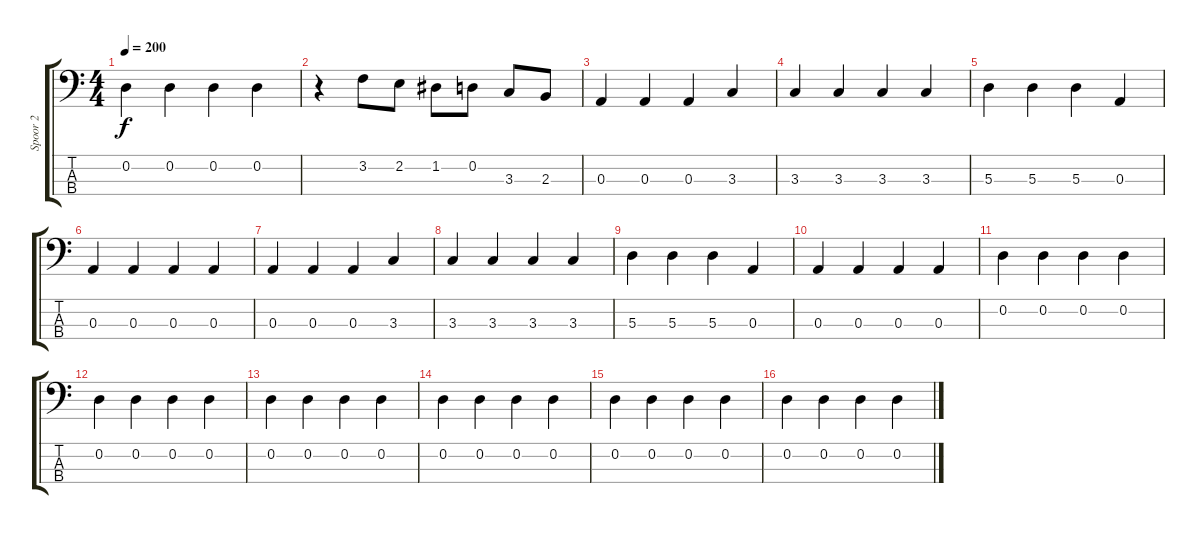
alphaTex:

\track ("Spoor 2" "Spoor 2") {instrument electricbassfinger}
\staff {score tabs}
\tuning (G2 D2 A1 E1) {hide}
\ts (4 4)
\tempo 200
\clef f4
\ks c
0.2.4{dy f} 0.2.4 0.2.4 0.2.4 |
r.4 3.2.8 2.2.8 1.2.8 0.2.8 3.3.8 2.3.8 |
0.3.4 0.3.4 0.3.4 3.3.4 |
3.3.4 3.3.4 3.3.4 3.3.4 |
5.3.4 5.3.4 5.3.4 0.3.4 |
0.3.4 0.3.4 0.3.4 0.3.4 |
0.3.4 0.3.4 0.3.4 3.3.4 |
3.3.4 3.3.4 3.3.4 3.3.4 |
5.3.4 5.3.4 5.3.4 0.3.4 |
0.3.4 0.3.4 0.3.4 0.3.4 |
0.2.4 0.2.4 0.2.4 0.2.4 |
0.2.4 0.2.4 0.2.4 0.2.4 |
0.2.4 0.2.4 0.2.4 0.2.4 |
0.2.4 0.2.4 0.2.4 0.2.4 |
0.2.4 0.2.4 0.2.4 0.2.4 |
0.2.4 0.2.4 0.2.4 0.2.4
